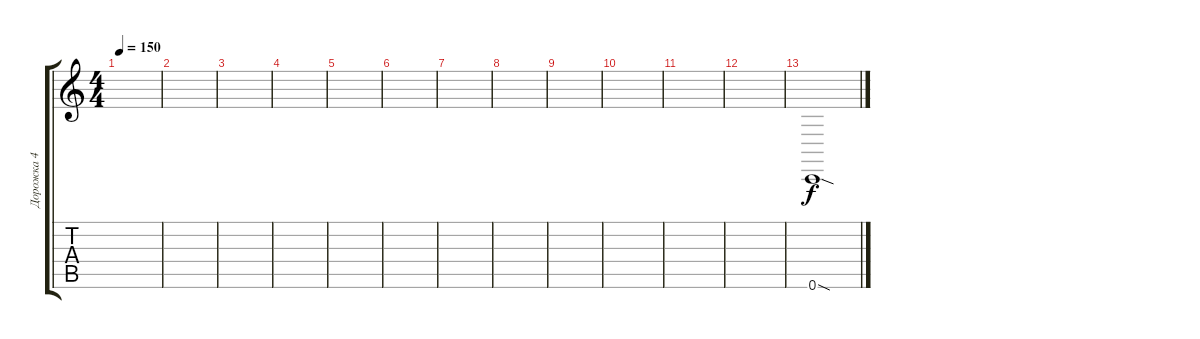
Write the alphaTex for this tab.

\track ("Дорожка 4" "Дорожка 4") {instrument ocarina}
\staff {score tabs}
\tuning (D4 A3 F3 C3 G2 C2) {hide}
\ts (4 4)
\tempo 150
\clef g2
\ks c
|
|
|
|
|
|
|
|
|
|
|
|
0.6{sod}.1
